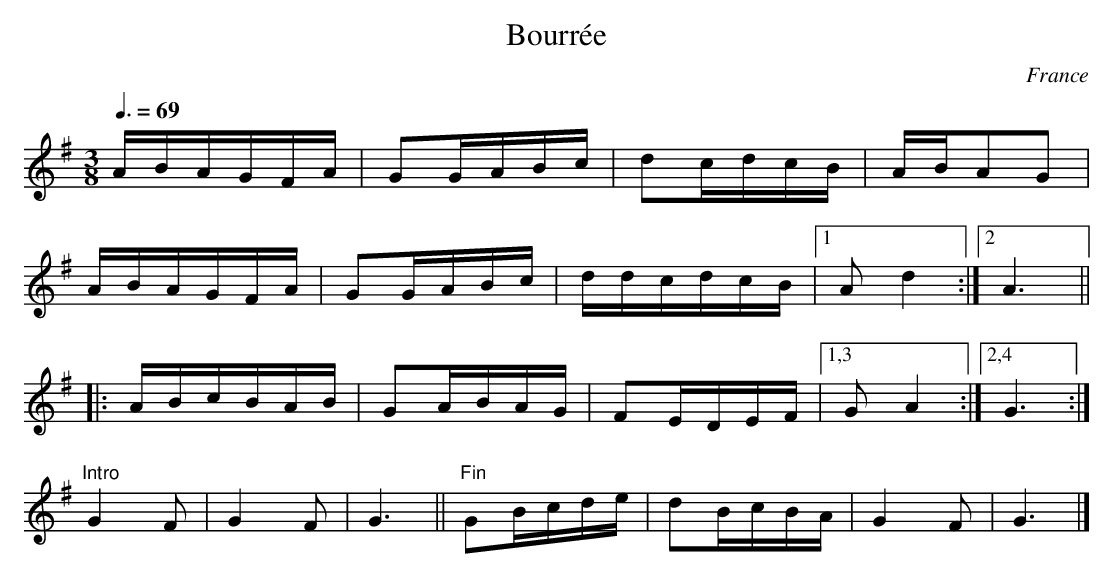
X:1
T:Bourrée
L:1/16
M:3/8
Q:3/8=69
O:France
K:G major
ABAGFA|G2GABc|d2cdcB|ABA2G2|
ABAGFA|G2GABc|ddcdcB|1A2d4:|2A6||
|:ABcBAB|G2ABAG|F2EDEF|1,3G2A4:|2,4G6:|
"Intro"G4F2|G4F2|G6||"Fin"G2Bcde|d2BcBA|G4F2|G6|]
